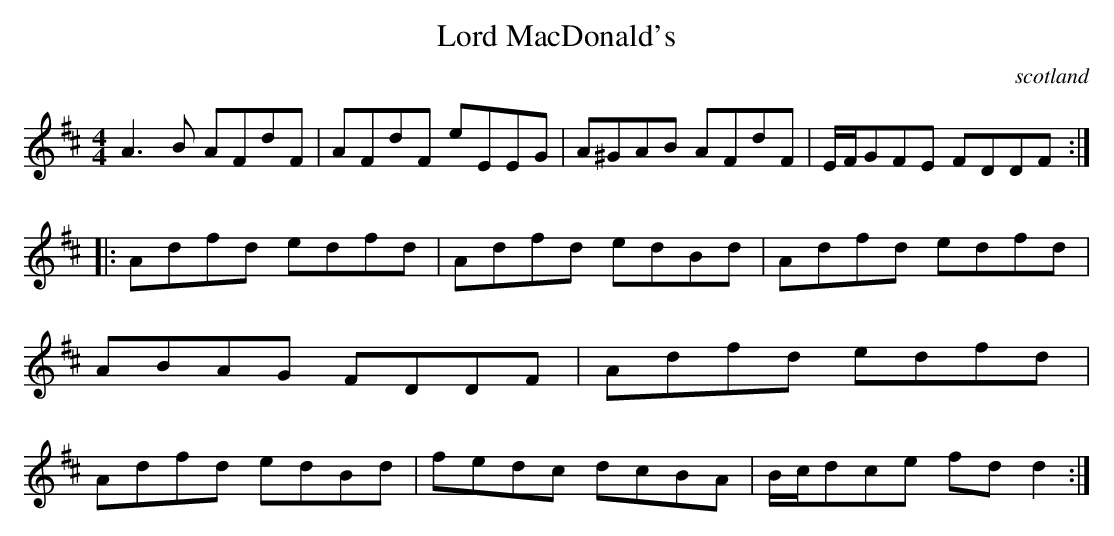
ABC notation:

X:1
T:Lord MacDonald's
O:scotland
M:4/4
K:D
A3B AFdF | AFdF eEEG | A^GAB AFdF | \
E/F/GFE FDDF :: Adfd edfd | Adfd edBd | \
Adfd edfd | ABAG FDDF | Adfd edfd | \
Adfd edBd | fedc dcBA | B/c/dce fdd2 :|
